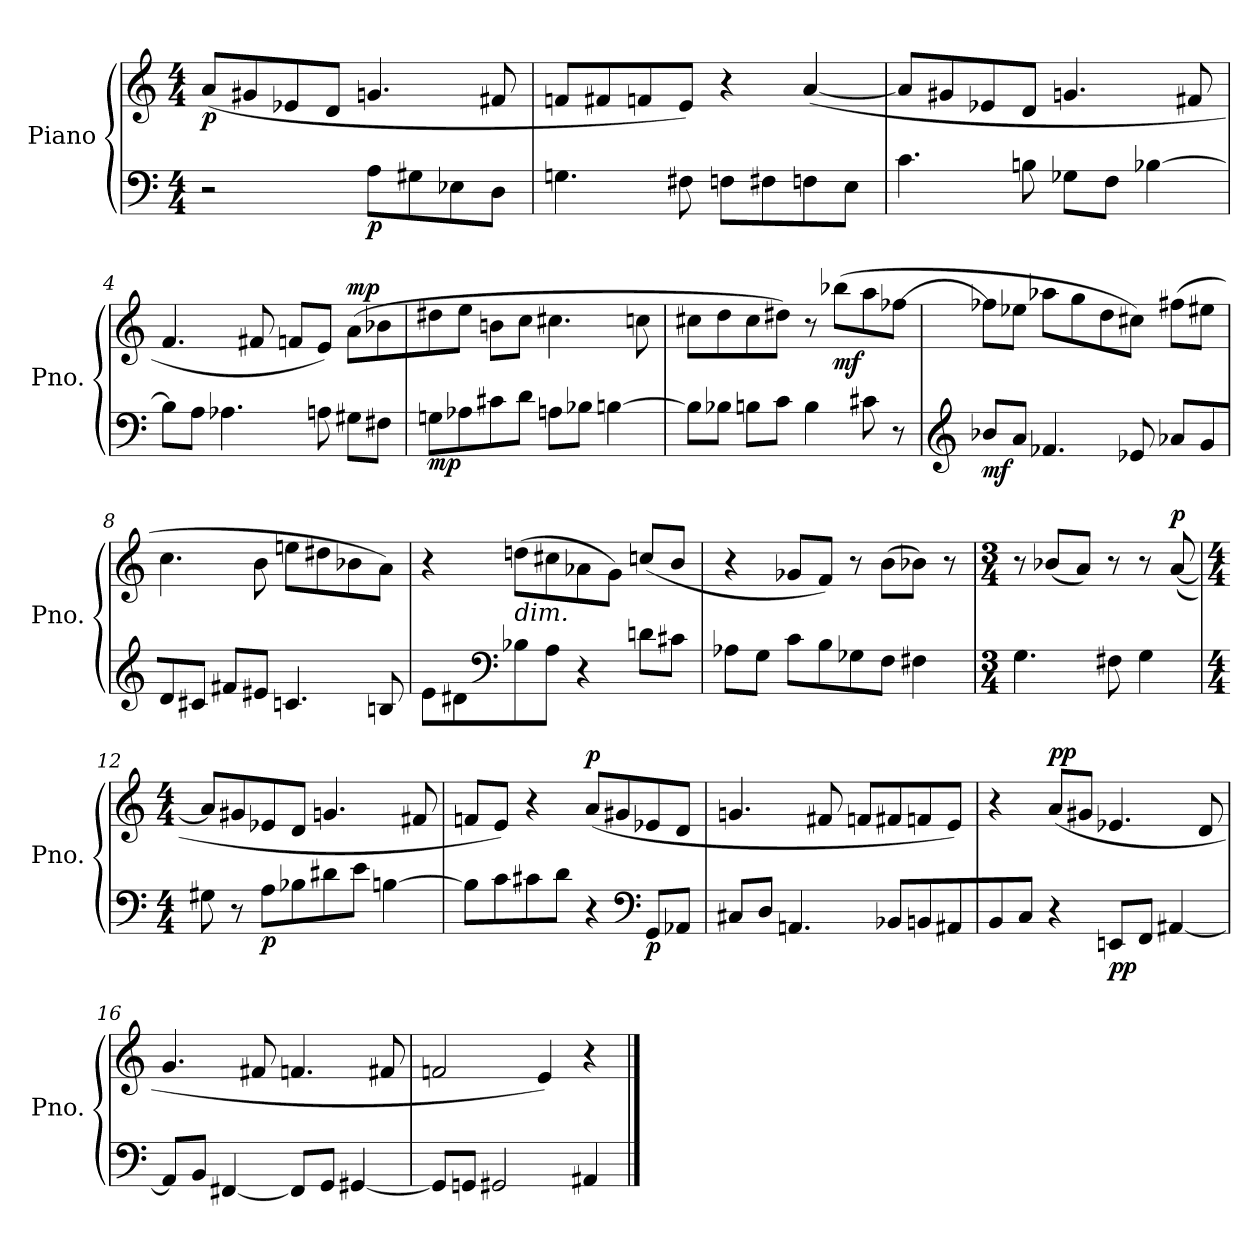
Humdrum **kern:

**kern	**kern	**dynam
*part1	*part1	*part1
*staff2	*staff1	*staff1/2
*I"Piano	*	*
*I'Pno.	*	*
*clefF4	*clefG2	*
*k[]	*k[]	*
*M4/4	*M4/4	*
*MM72	*MM72	*
=1	=1	=1
!	!	!LO:DY:b
2r	(>8a/L	p
.	8g#X/	.
.	8e-X/	.
.	8d/J	.
!	!	!LO:DY:b=2
8A\L	4.gn/	p
8G#X\	.	.
8E-X\	.	.
8D\J	8f#X/	.
=2	=2	=2
4.Gn\	8fn/L	.
.	8f#X/	.
.	8fn/	.
8F#X\	8e/J)	.
8Fn\L	4r	.
8F#X\	.	.
8Fn\	(<[4a/	.
8E\J	.	.
=3	=3	=3
4.c\	8a/L]	.
.	8g#X/	.
.	8e-X/	.
8Bn\	8d/J	.
8G-X\L	4.gn/	.
8F\J	.	.
[4B-X\	.	.
.	8f#X/	.
!!LO:LB:g=z
=4	=4	=4
8B-\L]	4.f/	.
8A\J	.	.
4.A-X\	.	.
.	8f#X/	.
.	8fn/L	.
8An\	8e/J)	.
!	!	!LO:DY:a
8G#X\L	(>8a\L	mp
8F#X\J	8b-X\	.
=5	=5	=5
!	!	!LO:DY:b=2
8Gn\L	8dd#X\	mp
8A-X\	8ee\J	.
8c#X\	8bn\L	.
8d\J	8cc\J	.
8An\L	4.cc#X\	.
8B-X\J	.	.
[4Bn\	.	.
.	8ccn\	.
=6	=6	=6
8B\L]	8cc#X\L	.
8B-X\J	8dd\	.
8Bn\L	8cc#\	.
8c\J	8dd#X\J)	.
4B\	8r	.
!	!	!LO:DY:b
.	(>8bb-X\L	mf
8c#X\	8aa\	.
8r	[8ff-X\J	.
!!LO:LB:g=z
=7	=7	=7
*clefG2	*	*
!	!	!LO:DY:b=2
8b-X/L	8ff-X\L]	mf
8a/J	8ee-X\J	.
4.f-X/	8aa-X\L	.
.	8gg\	.
.	8dd\	.
8e-X/	8cc#X\J)	.
8a-X/L	(>8ff#X\L	.
8g/	8ee#X\J	.
=8	=8	=8
8d/	4.cc\	.
8c#X/J	.	.
8f#X/L	.	.
8e#X/J	8b\	.
4.cn/	8een\L	.
.	8dd#X\	.
.	8b-X\	.
8Bn/	8a\J)	.
=9	=9	=9
8e\L	4r	.
8d#X\	.	.
*clefF4	*	*
!	!LO:TX:b:i:t=dim.	!
8B-X\	(>8ddn\L	.
8A\J	8cc#X\	.
4r	8a-X\	.
.	8g\J)	.
8dn\L	(<8ccn/L	.
8c#X\J	8b/J	.
!!LO:LB:g=z
=10	=10	=10
8A-X\L	4r	.
8G\J	.	.
8c\L	8g-X/L	.
8B\	8f/J)	.
8G-X\	8r	.
8F\J	(>8b\L	.
4F#X\	8b-X\J)	.
.	8r	.
=11	=11	=11
*M3/4	*M3/4	*
4.G\	8r	.
.	(<8b-X/L	.
.	8a/J)	.
8F#X\	8r	.
4G\	8r	.
!	!	!LO:DY:a
.	(<[8a/	p
=12	=12	=12
*M4/4	*M4/4	*
8G#X\	8a/L]	.
8r	8g#X/	.
!	!	!LO:DY:b=2
8A\L	8e-X/	p
8B-X\	8d/J	.
8d#X\	4.gn/	.
8e\J	.	.
[4Bn\	.	.
.	8f#X/	.
=13	=13	=13
8B\L]	8fn/L	.
8c\	8e/J)	.
8c#X\	4r	.
8d\J	.	.
!	!	!LO:DY:a
4r	(<8a/L	p
.	8g#X/	.
*clefF4	*	*
!	!	!LO:DY:b=2
8GG/L	8e-X/	p
8AA-X/J	8d/J	.
!!LO:LB:g=z
=14	=14	=14
8C#X/L	4.gn/	.
8D/J	.	.
4.AAn/	.	.
.	8f#X/	.
.	8fn/L	.
8BB-X/L	8f#X/	.
8BBn/	8fn/	.
8AA#X/	8e/J)	.
=15	=15	=15
8BB/	4r	.
8C/J	.	.
!	!	!LO:DY:a
4r	(<8a/L	pp
.	8g#X/J	.
!	!	!LO:DY:b=2
8EEn/L	4.e-X/	pp
8FF/J	.	.
[4AA#X/	.	.
.	8d/	.
=16	=16	=16
8AA#/L]	4.g/	.
8BB/J	.	.
[4FF#X/	.	.
.	8f#X/	.
8FF#/L]	4.fn/	.
8GG/J	.	.
[4GG#X/	.	.
.	8f#X/	.
=17	=17	=17
8GG#/L]	2fn/	.
8GGn/J	.	.
2GG#X/	.	.
.	4e/)	.
4AA#X/	4r	.
==	==	==
*-	*-	*-
